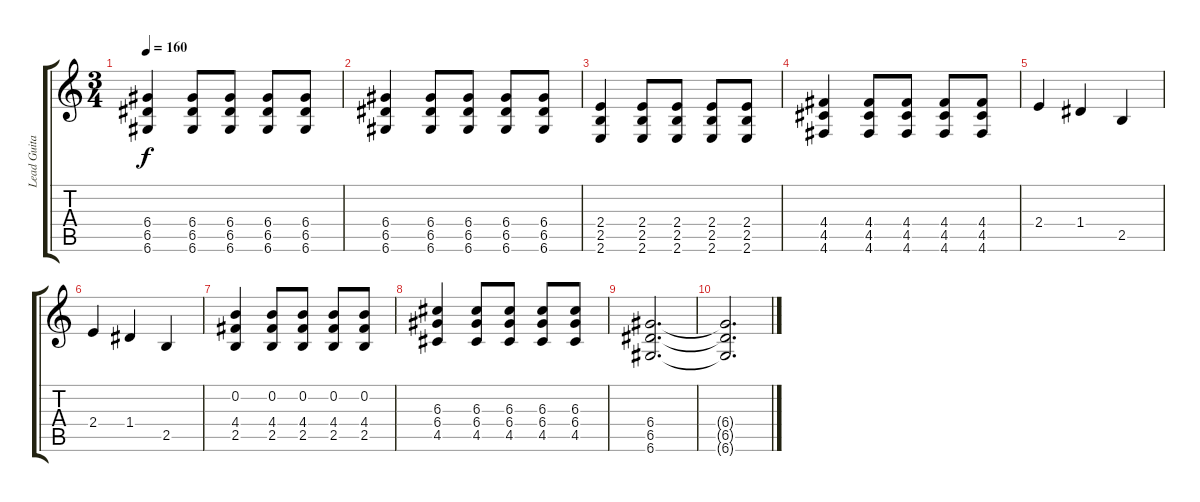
\track ("Lead Guitar" "Lead Guita") {instrument distortionguitar}
\staff {score tabs}
\tuning (E4 B3 G3 D3 A2 D2) {hide}
\ts (3 4)
\tempo 160
\clef g2
\ks c
(6.4 6.5 6.6).4{dy f instrument distortionguitar} (6.4 6.5 6.6).8 (6.4 6.5 6.6).8 (6.4 6.5 6.6).8 (6.4 6.5 6.6).8 |
(6.4 6.5 6.6).4 (6.4 6.5 6.6).8 (6.4 6.5 6.6).8 (6.4 6.5 6.6).8 (6.4 6.5 6.6).8 |
(2.4 2.5 2.6).4 (2.4 2.5 2.6).8 (2.4 2.5 2.6).8 (2.4 2.5 2.6).8 (2.4 2.5 2.6).8 |
(4.4 4.5 4.6).4 (4.4 4.5 4.6).8 (4.4 4.5 4.6).8 (4.4 4.5 4.6).8 (4.4 4.5 4.6).8 |
2.4.4 1.4.4 2.5.4 |
2.4.4 1.4.4 2.5.4 |
(0.2 4.4 2.5).4 (0.2 4.4 2.5).8 (0.2 4.4 2.5).8 (0.2 4.4 2.5).8 (0.2 4.4 2.5).8 |
(6.3 6.4 4.5).4 (6.3 6.4 4.5).8 (6.3 6.4 4.5).8 (6.3 6.4 4.5).8 (6.3 6.4 4.5).8 |
(6.4 6.5 6.6).2{d} |
(6.4{t} 6.5{t} 6.6{t}).2{d}
